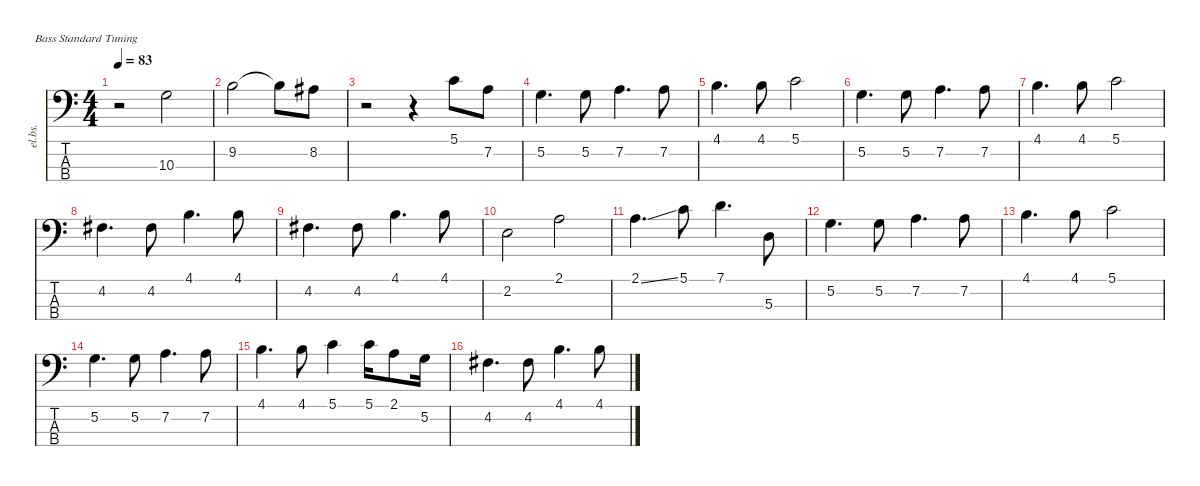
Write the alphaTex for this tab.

\defaultSystemsLayout 4
\hideDynamics
\bracketExtendMode nobrackets
\track ("Electric Bass" "el.bs.") {instrument electricbassfinger}
\staff {score tabs}
\tuning (G2 D2 A1 E1)
\ts (4 4)
\tempo 83
\clef f4
\ks c
r.2{dy mf instrument electricbassfinger beam Down} 10.3.2{beam Down} |
9.2.2{beam Down} 9.2{t}.8{beam Down} 8.2{acc #}.8{beam Down} |
r.2{beam Down} r.4{beam Down} 5.1.8{beam Down} 7.2.8{beam Down} |
5.2.4{d beam Down} 5.2.8{beam Down} 7.2.4{d beam Down} 7.2.8{beam Down} |
4.1.4{d beam Down} 4.1.8{beam Down} 5.1.2{beam Down} |
5.2.4{d beam Down} 5.2.8{beam Down} 7.2.4{d beam Down} 7.2.8{beam Down} |
4.1.4{d beam Down} 4.1.8{beam Down} 5.1.2{beam Down} |
4.2{acc #}.4{d beam Down} 4.2{acc #}.8{beam Down} 4.1.4{d beam Down} 4.1.8{beam Down} |
4.2{acc #}.4{d beam Down} 4.2{acc #}.8{beam Down} 4.1.4{d beam Down} 4.1.8{beam Down} |
2.2.2{beam Down} 2.1.2{beam Down} |
2.1{ss}.4{d beam Down} 5.1.8{beam Down} 7.1.4{d beam Down} 5.3.8{beam Down} |
5.2.4{d beam Down} 5.2.8{beam Down} 7.2.4{d beam Down} 7.2.8{beam Down} |
4.1.4{d beam Down} 4.1.8{beam Down} 5.1.2{beam Down} |
5.2.4{d beam Down} 5.2.8{beam Down} 7.2.4{d beam Down} 7.2.8{beam Down} |
4.1.4{d beam Down} 4.1.8{beam Down} 5.1.4{beam Down} 5.1.16{beam Down} 2.1.8{beam Down} 5.2.16{beam Down} |
4.2{acc #}.4{d beam Down} 4.2{acc #}.8{beam Down} 4.1.4{d beam Down} 4.1.8{beam Down}
